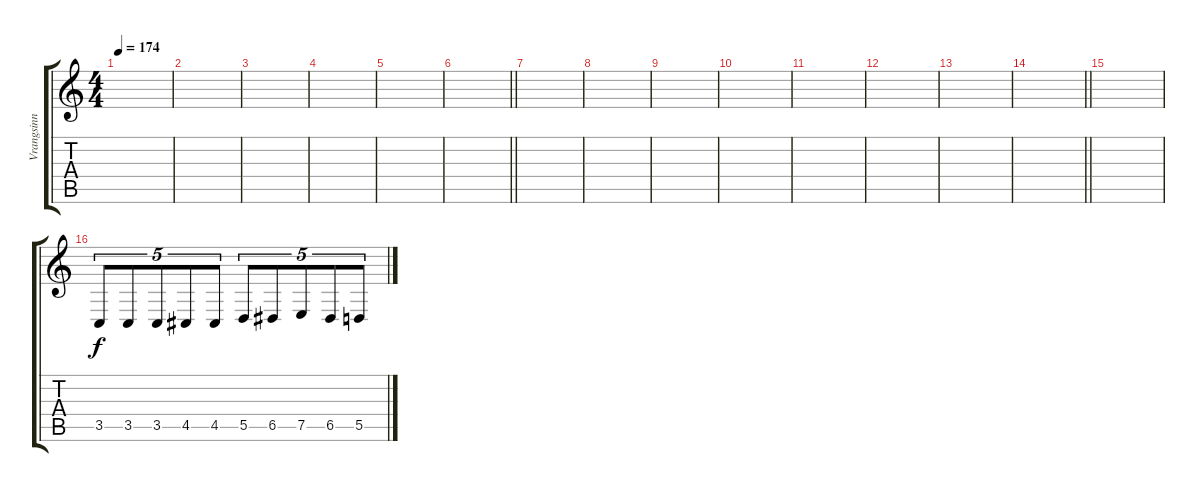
\track ("Vrangsinn - Sound FX" "Vrangsinn ") {instrument breathnoise}
\staff {score tabs}
\tuning (E4 B3 G3 D3 A2 E2) {hide}
\ts (4 4)
\tempo 174
\clef g2
\ks c
|
|
|
|
|
\barLineRight lightlight
|
|
|
|
|
|
|
|
\barLineRight lightlight
|
|
3.5.8{tu (5 4)} 3.5.8{tu (5 4)} 3.5.8{tu (5 4)} 4.5.8{tu (5 4)} 4.5.8{tu (5 4)} 5.5.8{tu (5 4)} 6.5.8{tu (5 4)} 7.5.8{tu (5 4)} 6.5.8{tu (5 4)} 5.5.8{tu (5 4)}
